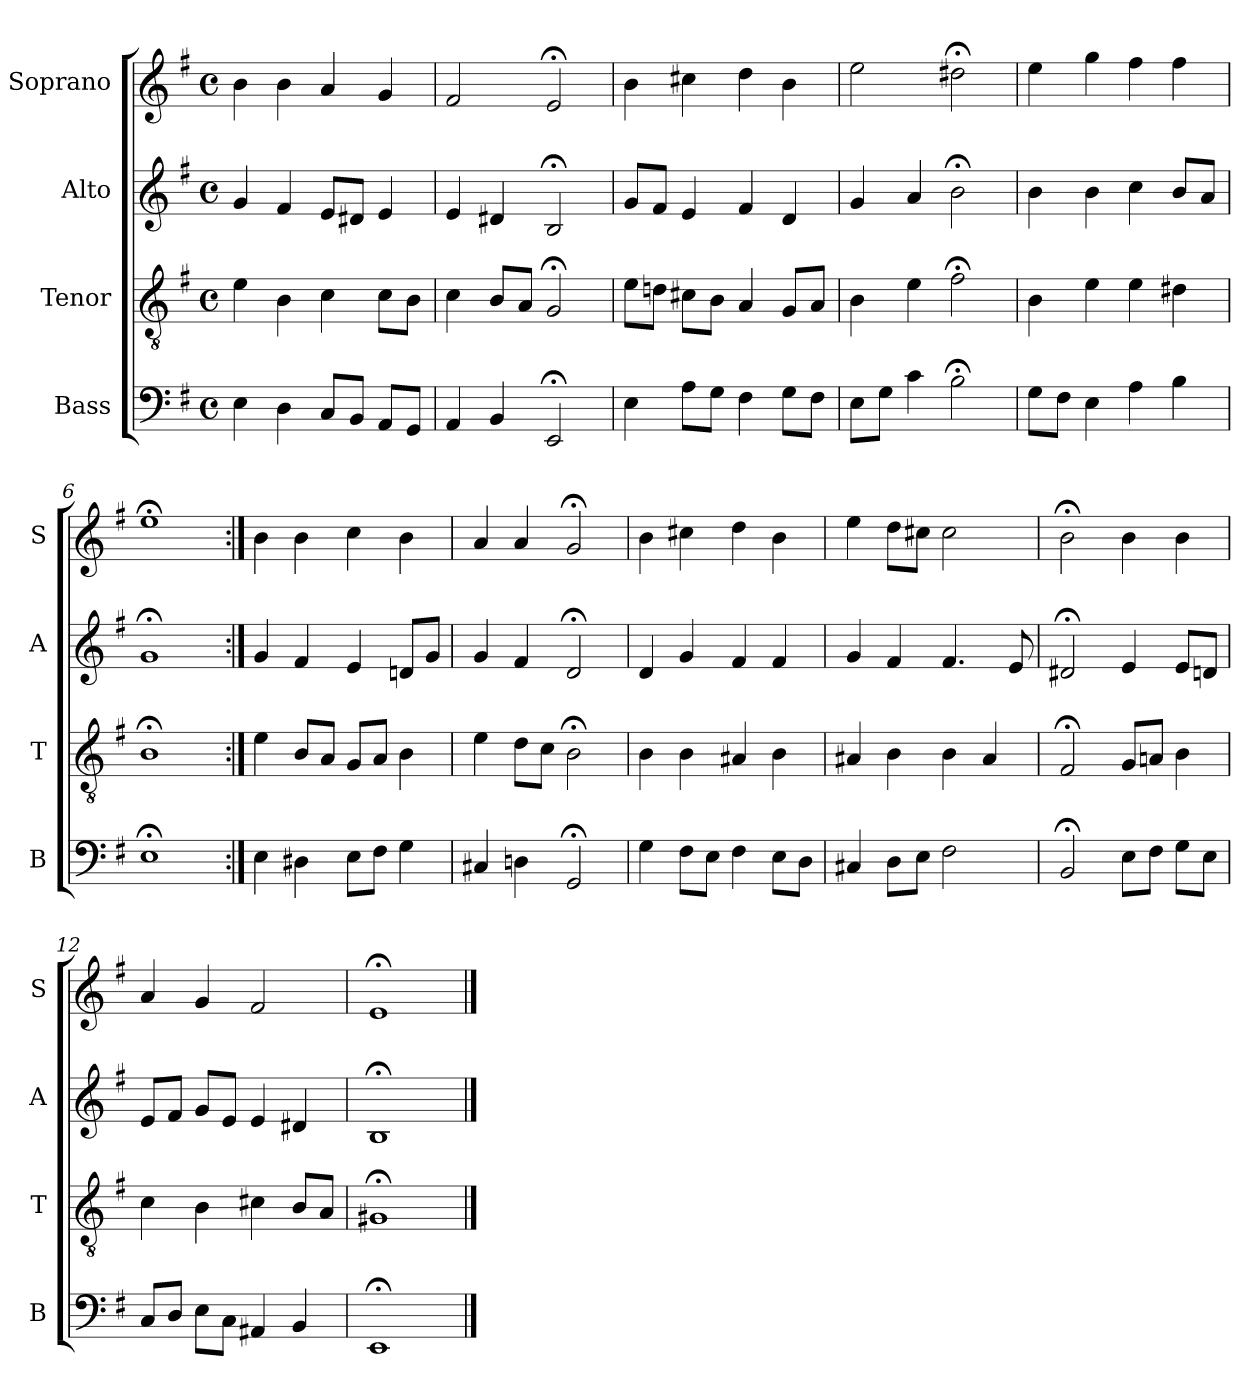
**kern	**kern	**kern	**kern
*part4	*part3	*part2	*part1
*staff4	*staff3	*staff2	*staff1
*I"Bass	*I"Tenor	*I"Alto	*I"Soprano
*I'B	*I'T	*I'A	*I'S
*clefF4	*clefGv2	*clefG2	*clefG2
*k[f#]	*k[f#]	*k[f#]	*k[f#]
*e:	*e:	*e:	*e:
*M4/4	*M4/4	*M4/4	*M4/4
*met(c)	*met(c)	*met(c)	*met(c)
*MM100	*MM100	*MM100	*MM100
=1	=1	=1	=1
4E	4e	4g	4b
4D	4B	4f#	4b
8CL	4c	8eL	4a
8BBJ	.	8d#XJ	.
8AAL	8cL	4e	4g
8GGJ	8BJ	.	.
=2	=2	=2	=2
4AA	4c	4e	2f#
4BB	8BL	4d#X	.
.	8AJ	.	.
2EE;<	2G;<	2B;<	2e;<
=3	=3	=3	=3
4E	8eL	8gL	4b
.	8dnJ	8f#J	.
8AL	8c#XL	4e	4cc#X
8GJ	8BJ	.	.
4F#	4A	4f#	4dd
8GL	8GL	4d	4b
8F#J	8AJ	.	.
=4	=4	=4	=4
8EL	4B	4g	2ee
8GJ	.	.	.
4c	4e	4a	.
2B;<	2f#;<	2b;<	2dd#X;<
=5	=5	=5	=5
8GL	4B	4b	4ee
8F#J	.	.	.
4E	4e	4b	4gg
4A	4e	4cc	4ff#
4B	4d#X	8bL	4ff#
.	.	8aJ	.
=6	=6	=6	=6
1E;<	1B;<	1g;<	1ee;<
=7:|!	=7:|!	=7:|!	=7:|!
4E	4e	4g	4b
4D#X	8BL	4f#	4b
.	8AJ	.	.
8EL	8GL	4e	4cc
8F#J	8AJ	.	.
4G	4B	8dnL	4b
.	.	8gJ	.
=8	=8	=8	=8
4C#X	4e	4g	4a
4Dn	8dL	4f#	4a
.	8cJ	.	.
2GG;<	2B;<	2d;<	2g;<
=9	=9	=9	=9
4G	4B	4d	4b
8F#L	4B	4g	4cc#X
8EJ	.	.	.
4F#i	4A#Xi	4f#i	4ddi
8EL	4B	4f#	4b
8DJ	.	.	.
=10	=10	=10	=10
4C#X	4A#X	4g	4ee
8DL	4B	4f#	8ddL
8EJ	.	.	8cc#XJ
2F#	4B	4.f#	2cc#
.	4A#	.	.
.	.	8e	.
=11	=11	=11	=11
2BB;<	2F#;<	2d#X;<	2b;<
8EL	8GL	4e	4b
8F#J	8AnJ	.	.
8GL	4B	8eL	4b
8EJ	.	8dnJ	.
=12	=12	=12	=12
8CL	4c	8eL	4a
8DJ	.	8f#J	.
8EL	4B	8gL	4g
8CJ	.	8eJ	.
4AA#X	4c#X	4e	2f#
4BB	8BL	4d#X	.
.	8AJ	.	.
=13	=13	=13	=13
1EE;<	1G#X;<	1B;<	1e;<
==	==	==	==
*-	*-	*-	*-
